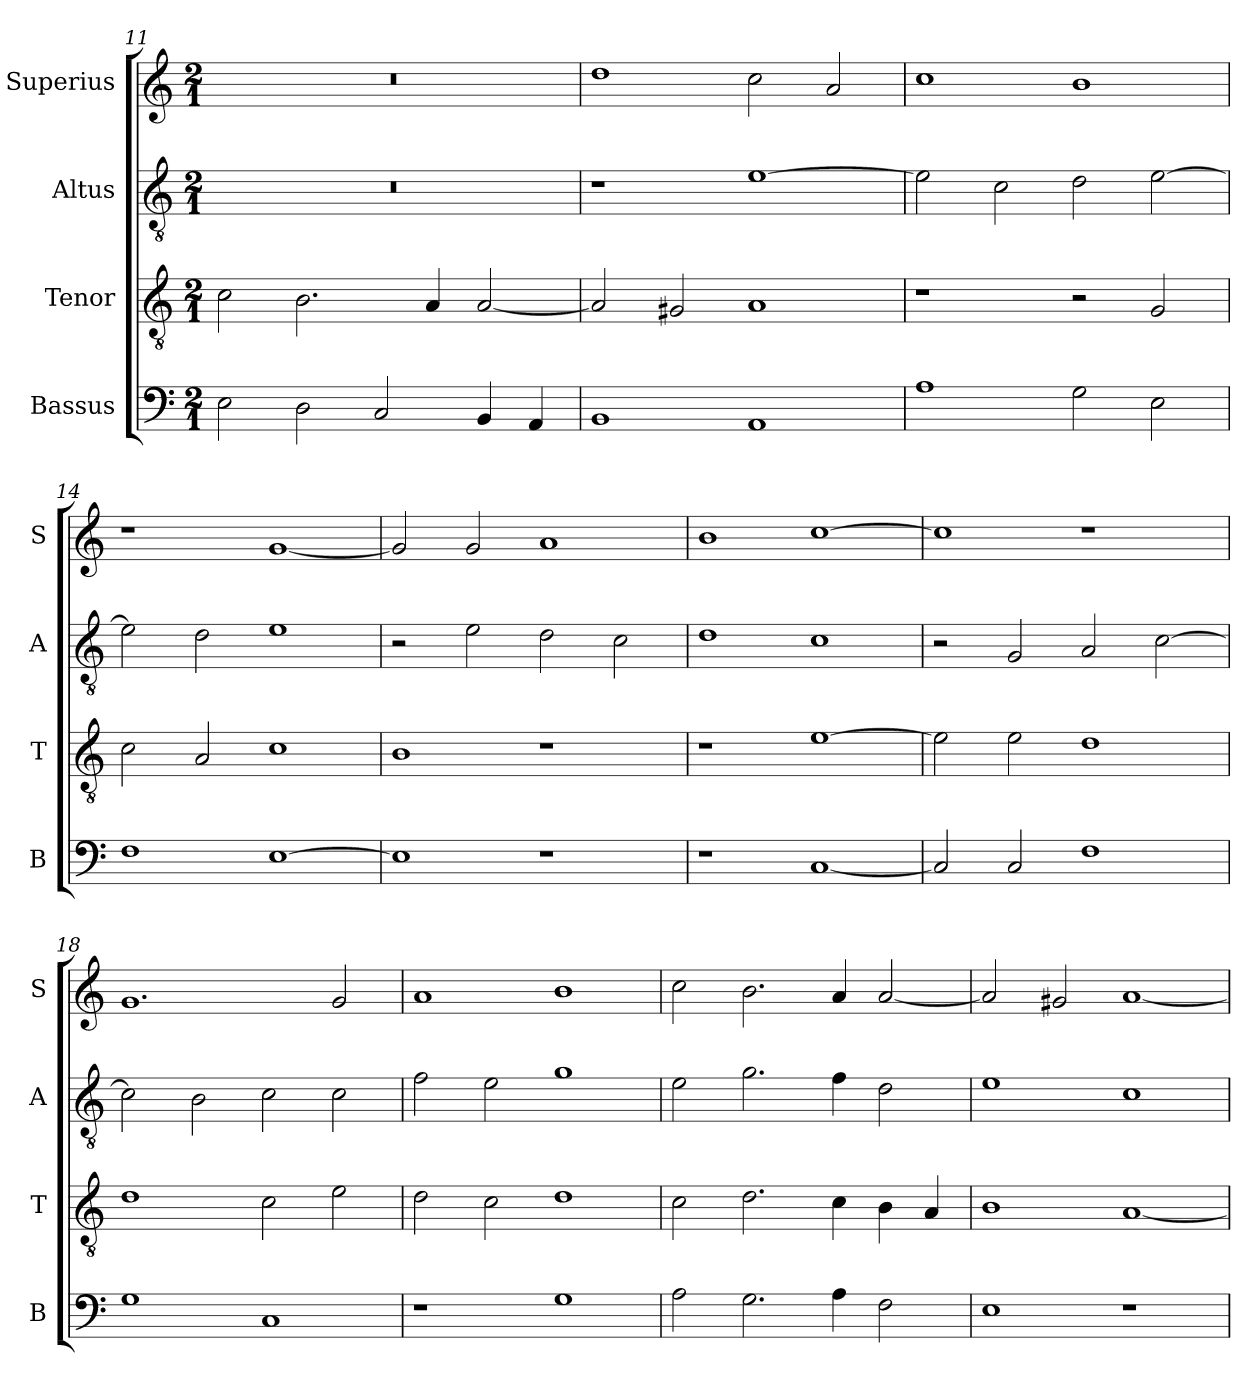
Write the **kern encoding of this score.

**kern	**kern	**kern	**kern
*part4	*part3	*part2	*part1
*staff4	*staff3	*staff2	*staff1
*I"Bassus	*I"Tenor	*I"Altus	*I"Superius
*I'B	*I'T	*I'A	*I'S
*clefF4	*clefGv2	*clefGv2	*clefG2
*k[]	*k[]	*k[]	*k[]
*C:	*C:	*C:	*C:
*M2/1	*M2/1	*M2/1	*M2/1
=11	=11	=11	=11
2E	2c	0r	0r
2D	2.B	.	.
2C	.	.	.
.	4A	.	.
4BB	[2A	.	.
4AA	.	.	.
=12	=12	=12	=12
1BB	2A]	1r	1dd
.	2G#X	.	.
1AA	1A	[1e	2cc
.	.	.	2a
=13	=13	=13	=13
1A	1r	2e]	1cc
.	.	2c	.
2G	2r	2d	1b
2E	2G	[2e	.
=14	=14	=14	=14
1F	2c	2e]	1r
.	2A	2d	.
[1E	1c	1e	[1g
=15	=15	=15	=15
1E]	1B	2r	2g]
.	.	2e	2g
1r	1r	2d	1a
.	.	2c	.
=16	=16	=16	=16
1r	1r	1d	1b
[1C	[1e	1c	[1cc
=17	=17	=17	=17
2C]	2e]	2r	1cc]
2C	2e	2G	.
1F	1d	2A	1r
.	.	[2c	.
=18	=18	=18	=18
1G	1d	2c]	1.g
.	.	2B	.
1C	2c	2c	.
.	2e	2c	2g
=19	=19	=19	=19
1r	2d	2f	1a
.	2c	2e	.
1G	1d	1g	1b
=20	=20	=20	=20
2A	2c	2e	2cc
2.G	2.d	2.g	2.b
4A	4c	4f	4a
2F	4B	2d	[2a
.	4A	.	.
=21	=21	=21	=21
1E	1B	1e	2a]
.	.	.	2g#X
1r	[1A	1c	[1a
=	=	=	=
*-	*-	*-	*-
